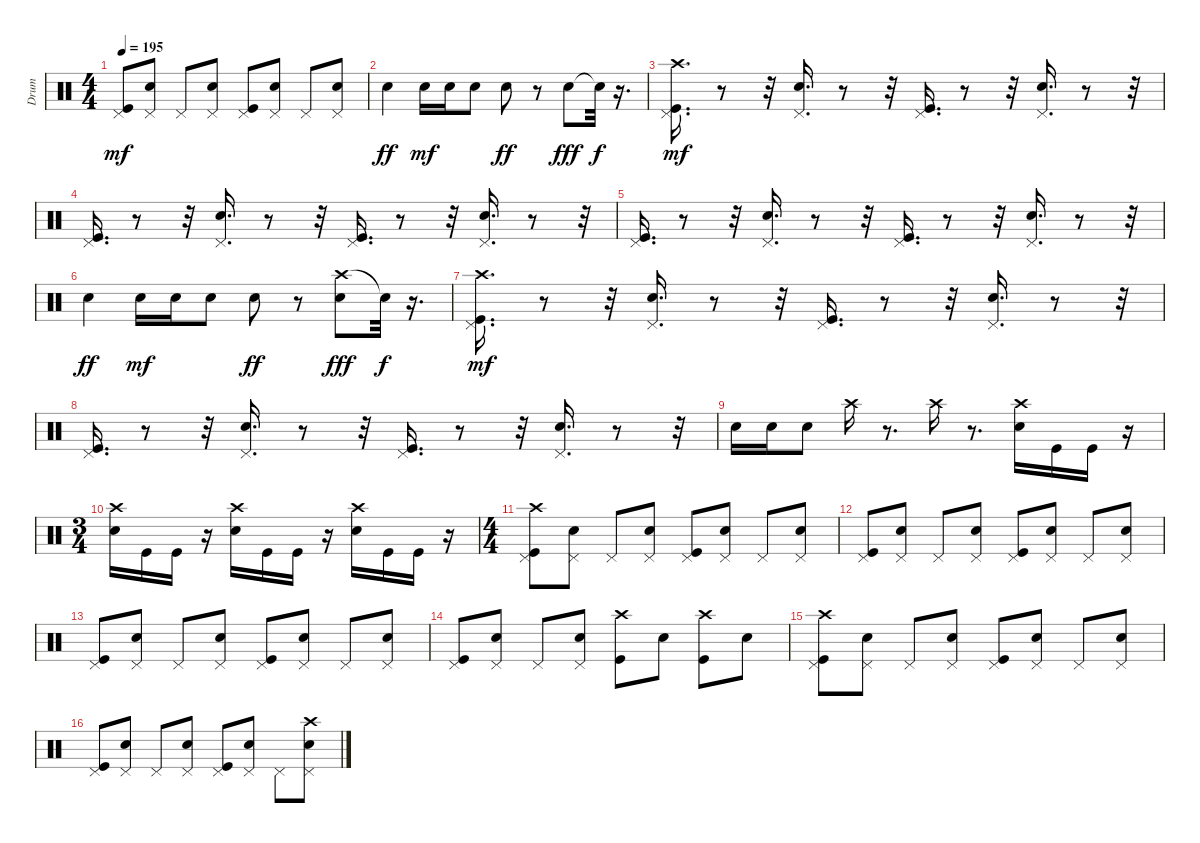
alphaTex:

\track ("Drum" "Drum") {instrument percussion}
\staff {score}
\articulation defaults
\ts (4 4)
\tempo 195
\clef neutral
\ks c
("Pedal Hi-Hat (hit)" "Kick (hit)").8{dy mf} ("Pedal Hi-Hat (hit)" "Snare (hit) 2").8 "Pedal Hi-Hat (hit)".8 ("Pedal Hi-Hat (hit)" "Snare (hit) 2").8 ("Pedal Hi-Hat (hit)" "Kick (hit)").8 ("Pedal Hi-Hat (hit)" "Snare (hit) 2").8 "Pedal Hi-Hat (hit)".8 ("Pedal Hi-Hat (hit)" "Snare (hit) 2").8 |
"Snare (hit) 2".4{dy ff} "Snare (hit) 2".16{dy mf} "Snare (hit) 2".16 "Snare (hit) 2".8 "Snare (hit) 2".8{dy ff} r.8 "Snare (hit) 2".8{dy fff} "Snare (hit)"{t}.32{dy f} r.16{d} |
("Crash high (hit)" "Pedal Hi-Hat (hit)" "Kick (hit)").16{d dy mf} r.8 r.32 ("Pedal Hi-Hat (hit)" "Snare (hit) 2").16{d} r.8 r.32 ("Pedal Hi-Hat (hit)" "Kick (hit)").16{d} r.8 r.32 ("Pedal Hi-Hat (hit)" "Snare (hit) 2").16{d} r.8 r.32 |
("Pedal Hi-Hat (hit)" "Kick (hit)").16{d} r.8 r.32 ("Pedal Hi-Hat (hit)" "Snare (hit) 2").16{d} r.8 r.32 ("Pedal Hi-Hat (hit)" "Kick (hit)").16{d} r.8 r.32 ("Pedal Hi-Hat (hit)" "Snare (hit) 2").16{d} r.8 r.32 |
("Pedal Hi-Hat (hit)" "Kick (hit)").16{d} r.8 r.32 ("Pedal Hi-Hat (hit)" "Snare (hit) 2").16{d} r.8 r.32 ("Pedal Hi-Hat (hit)" "Kick (hit)").16{d} r.8 r.32 ("Pedal Hi-Hat (hit)" "Snare (hit) 2").16{d} r.8 r.32 |
"Snare (hit) 2".4{dy ff} "Snare (hit) 2".16{dy mf} "Snare (hit) 2".16 "Snare (hit) 2".8 "Snare (hit) 2".8{dy ff} r.8 ("Crash high (hit)" "Snare (hit) 2").8{dy fff} "Snare (hit)"{t}.32{dy f} r.16{d} |
("Crash high (hit)" "Pedal Hi-Hat (hit)" "Kick (hit)").16{d dy mf} r.8 r.32 ("Pedal Hi-Hat (hit)" "Snare (hit) 2").16{d} r.8 r.32 ("Pedal Hi-Hat (hit)" "Kick (hit)").16{d} r.8 r.32 ("Pedal Hi-Hat (hit)" "Snare (hit) 2").16{d} r.8 r.32 |
("Pedal Hi-Hat (hit)" "Kick (hit)").16{d} r.8 r.32 ("Pedal Hi-Hat (hit)" "Snare (hit) 2").16{d} r.8 r.32 ("Pedal Hi-Hat (hit)" "Kick (hit)").16{d} r.8 r.32 ("Pedal Hi-Hat (hit)" "Snare (hit) 2").16{d} r.8 r.32 |
"Snare (hit) 2".16 "Snare (hit) 2".16 "Snare (hit) 2".8 "Crash high (hit)".16 r.8{d} "Crash high (hit)".16 r.8{d} ("Crash high (hit)" "Snare (hit) 2").16 "Kick (hit)".16 "Kick (hit)".16 r.16 |
\ts (3 4)
("Crash high (hit)" "Snare (hit) 2").16 "Kick (hit)".16 "Kick (hit)".16 r.16 ("Crash high (hit)" "Snare (hit) 2").16 "Kick (hit)".16 "Kick (hit)".16 r.16 ("Crash high (hit)" "Snare (hit) 2").16 "Kick (hit)".16 "Kick (hit)".16 r.16 |
\ts (4 4)
("Pedal Hi-Hat (hit)" "Kick (hit)" "Crash high (hit)").8 ("Pedal Hi-Hat (hit)" "Snare (hit) 2").8 "Pedal Hi-Hat (hit)".8 ("Pedal Hi-Hat (hit)" "Snare (hit) 2").8 ("Pedal Hi-Hat (hit)" "Kick (hit)").8 ("Pedal Hi-Hat (hit)" "Snare (hit) 2").8 "Pedal Hi-Hat (hit)".8 ("Pedal Hi-Hat (hit)" "Snare (hit) 2").8 |
("Pedal Hi-Hat (hit)" "Kick (hit)").8 ("Pedal Hi-Hat (hit)" "Snare (hit) 2").8 "Pedal Hi-Hat (hit)".8 ("Pedal Hi-Hat (hit)" "Snare (hit) 2").8 ("Pedal Hi-Hat (hit)" "Kick (hit)").8 ("Pedal Hi-Hat (hit)" "Snare (hit) 2").8 "Pedal Hi-Hat (hit)".8 ("Pedal Hi-Hat (hit)" "Snare (hit) 2").8 |
("Pedal Hi-Hat (hit)" "Kick (hit)").8 ("Pedal Hi-Hat (hit)" "Snare (hit) 2").8 "Pedal Hi-Hat (hit)".8 ("Pedal Hi-Hat (hit)" "Snare (hit) 2").8 ("Pedal Hi-Hat (hit)" "Kick (hit)").8 ("Pedal Hi-Hat (hit)" "Snare (hit) 2").8 "Pedal Hi-Hat (hit)".8 ("Pedal Hi-Hat (hit)" "Snare (hit) 2").8 |
("Pedal Hi-Hat (hit)" "Kick (hit)").8 ("Pedal Hi-Hat (hit)" "Snare (hit) 2").8 "Pedal Hi-Hat (hit)".8 ("Pedal Hi-Hat (hit)" "Snare (hit) 2").8 ("Crash high (hit)" "Kick (hit)").8 "Snare (hit) 2".8 ("Crash high (hit)" "Kick (hit)").8 "Snare (hit) 2".8 |
("Crash high (hit)" "Pedal Hi-Hat (hit)" "Kick (hit)").8 ("Pedal Hi-Hat (hit)" "Snare (hit) 2").8 "Pedal Hi-Hat (hit)".8 ("Pedal Hi-Hat (hit)" "Snare (hit) 2").8 ("Pedal Hi-Hat (hit)" "Kick (hit)").8 ("Pedal Hi-Hat (hit)" "Snare (hit) 2").8 "Pedal Hi-Hat (hit)".8 ("Pedal Hi-Hat (hit)" "Snare (hit) 2").8 |
("Pedal Hi-Hat (hit)" "Kick (hit)").8 ("Pedal Hi-Hat (hit)" "Snare (hit) 2").8 "Pedal Hi-Hat (hit)".8 ("Pedal Hi-Hat (hit)" "Snare (hit) 2").8 ("Pedal Hi-Hat (hit)" "Kick (hit)").8 ("Pedal Hi-Hat (hit)" "Snare (hit) 2").8 "Pedal Hi-Hat (hit)".8 ("Crash high (hit)" "Pedal Hi-Hat (hit)" "Snare (hit) 2").8
